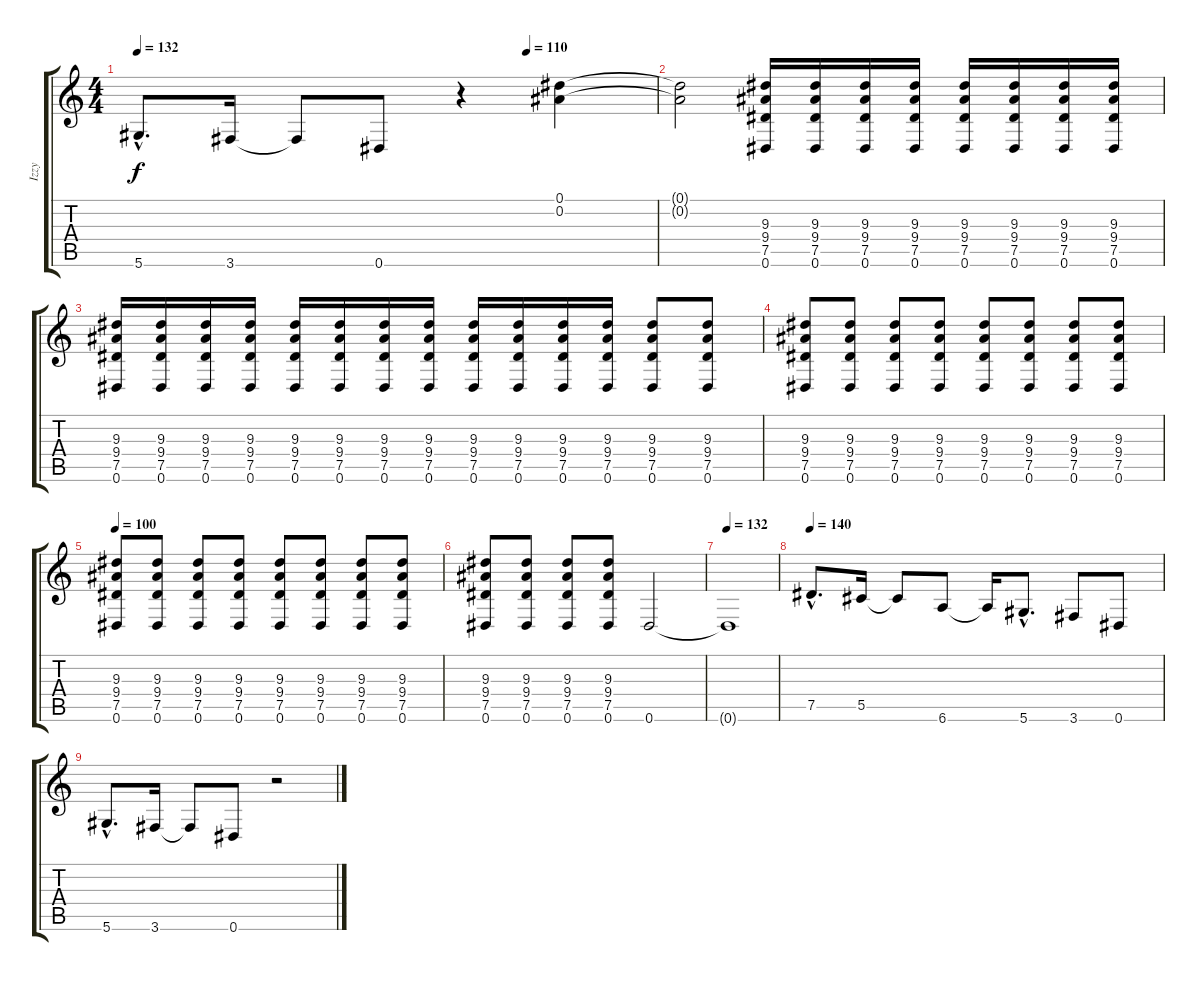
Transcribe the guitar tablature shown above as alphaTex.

\track ("Izzy" "Izzy") {instrument overdrivenguitar}
\staff {score tabs}
\tuning (Eb4 Bb3 Gb3 Db3 Ab2 Eb2) {hide}
\ts (4 4)
\tempo 132
\tempo (110 0.75)
\clef g2
\ks c
5.6{hac}.8{d dy f} 3.6.16 3.6{t}.8 0.6.8 r.4 (0.1 0.2).4 |
(0.1{t} 0.2{t}).2 (9.3 9.4 7.5 0.6).16 (9.3 9.4 7.5 0.6).16 (9.3 9.4 7.5 0.6).16 (9.3 9.4 7.5 0.6).16 (9.3 9.4 7.5 0.6).16 (9.3 9.4 7.5 0.6).16 (9.3 9.4 7.5 0.6).16 (9.3 9.4 7.5 0.6).16 |
(9.3 9.4 7.5 0.6).16 (9.3 9.4 7.5 0.6).16 (9.3 9.4 7.5 0.6).16 (9.3 9.4 7.5 0.6).16 (9.3 9.4 7.5 0.6).16 (9.3 9.4 7.5 0.6).16 (9.3 9.4 7.5 0.6).16 (9.3 9.4 7.5 0.6).16 (9.3 9.4 7.5 0.6).16 (9.3 9.4 7.5 0.6).16 (9.3 9.4 7.5 0.6).16 (9.3 9.4 7.5 0.6).16 (9.3 9.4 7.5 0.6).8 (9.3 9.4 7.5 0.6).8 |
(9.3 9.4 7.5 0.6).8 (9.3 9.4 7.5 0.6).8 (9.3 9.4 7.5 0.6).8 (9.3 9.4 7.5 0.6).8 (9.3 9.4 7.5 0.6).8 (9.3 9.4 7.5 0.6).8 (9.3 9.4 7.5 0.6).8 (9.3 9.4 7.5 0.6).8 |
\tempo 100
(9.3 9.4 7.5 0.6).8 (9.3 9.4 7.5 0.6).8 (9.3 9.4 7.5 0.6).8 (9.3 9.4 7.5 0.6).8 (9.3 9.4 7.5 0.6).8 (9.3 9.4 7.5 0.6).8 (9.3 9.4 7.5 0.6).8 (9.3 9.4 7.5 0.6).8 |
(9.3 9.4 7.5 0.6).8 (9.3 9.4 7.5 0.6).8 (9.3 9.4 7.5 0.6).8 (9.3 9.4 7.5 0.6).8 0.6.2 |
\tempo 132
0.6{t}.1 |
\tempo 140
7.5{hac}.8{d} 5.5.16 5.5{t}.8 6.6.8 6.6{t}.16 5.6{hac}.8{d} 3.6.8 0.6.8 |
5.6{hac}.8{d} 3.6.16 3.6{t}.8 0.6.8 r.2
